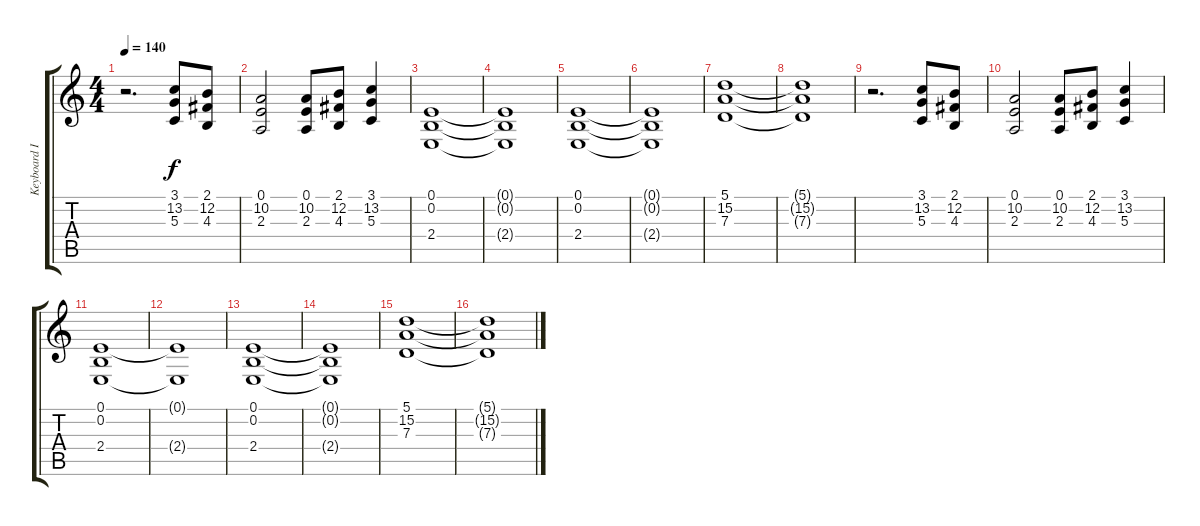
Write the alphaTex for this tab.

\track ("Keyboard I" "Keyboard I") {instrument stringensemble1}
\staff {score tabs}
\tuning (E4 B3 G3 D3 A2 E2) {hide}
\ts (4 4)
\tempo 140
\clef g2
\ks c
r.2{d dy f} (3.1 13.2 5.3).8 (2.1 12.2 4.3).8 |
(0.1 10.2 2.3).2 (0.1 10.2 2.3).8 (2.1 12.2 4.3).8 (3.1 13.2 5.3).4 |
(0.1 0.2 2.4).1 |
(0.1{t} 0.2{t} 2.4{t}).1 |
(0.1 0.2 2.4).1 |
(0.1{t} 0.2{t} 2.4{t}).1 |
(5.1 15.2 7.3).1 |
(5.1{t} 15.2{t} 7.3{t}).1 |
r.2{d} (3.1 13.2 5.3).8 (2.1 12.2 4.3).8 |
(0.1 10.2 2.3).2 (0.1 10.2 2.3).8 (2.1 12.2 4.3).8 (3.1 13.2 5.3).4 |
(0.1 0.2 2.4).1 |
(0.1{t} 2.4{t}).1 |
(0.1 0.2 2.4).1 |
(0.1{t} 0.2{t} 2.4{t}).1 |
(5.1 15.2 7.3).1 |
(5.1{t} 15.2{t} 7.3{t}).1
